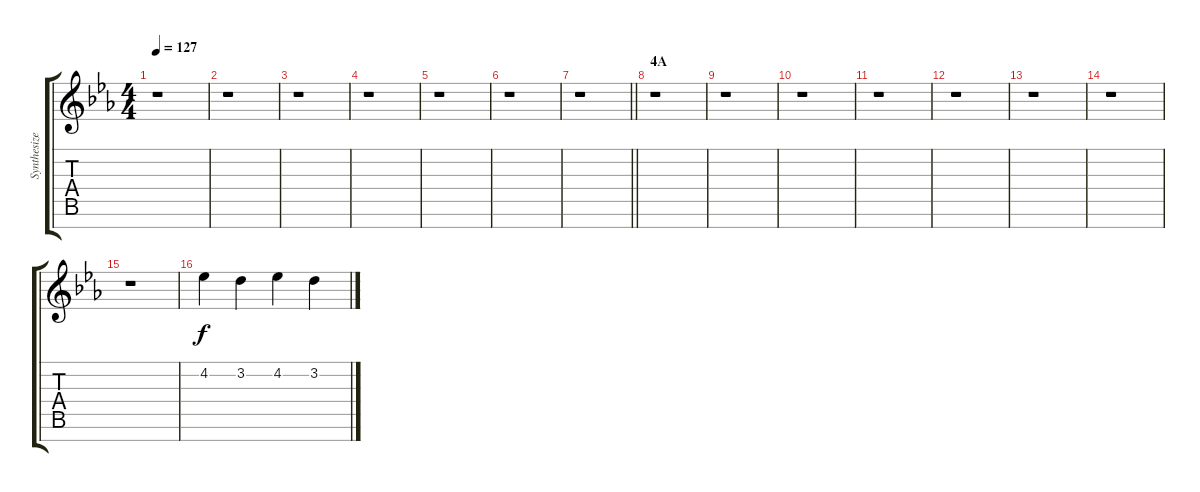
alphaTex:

\track ("Synthesizer I" "Synthesize") {instrument pad3polysynth}
\staff {score tabs}
\tuning (E5 B4 G4 D4 A3 E3 B2) {hide}
\ts (4 4)
\tempo 127
\clef g2
\ks eb
r.1{dy f} |
r.1 |
r.1 |
r.1 |
r.1 |
r.1 |
\barLineRight lightlight
r.1 |
\section ("" "4A")
r.1 |
r.1 |
r.1 |
r.1 |
r.1 |
r.1 |
r.1 |
r.1 |
4.2.4 3.2.4 4.2.4 3.2.4
